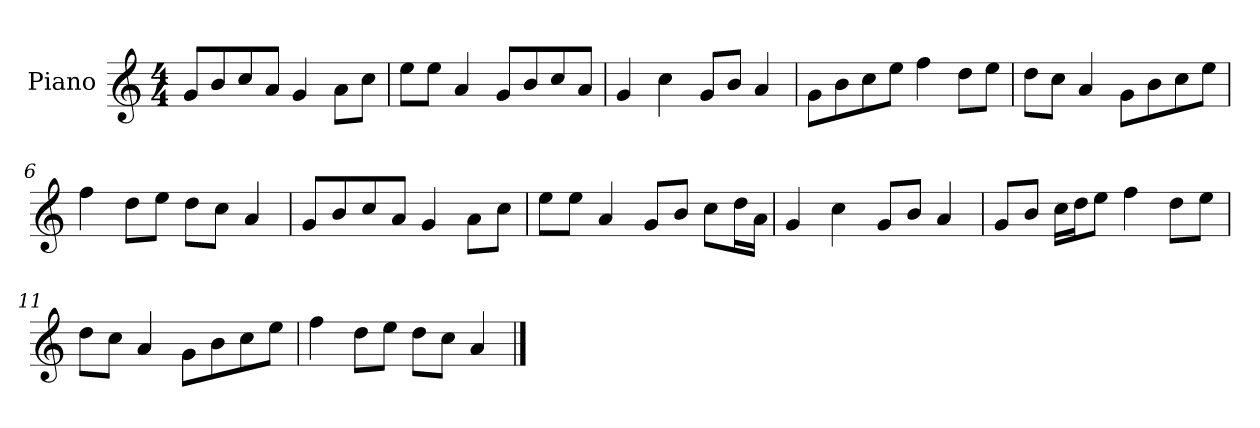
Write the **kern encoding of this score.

**kern
*part1
*staff1
*I"Piano
*I'P-no
*clefG2
*k[]
*M4/4
*MM90
=1
8g/L
8b/
8cc/
8a/J
4g/
8a\L
8cc\J
=2
8ee\L
8ee\J
4a/
8g/L
8b/
8cc/
8a/J
=3
4g/
4cc\
8g/L
8b/J
4a/
=4
8g\L
8b\
8cc\
8ee\J
4ff\
8dd\L
8ee\J
=5
8dd\L
8cc\J
4a/
8g\L
8b\
8cc\
8ee\J
=6
4ff\
8dd\L
8ee\J
8dd\L
8cc\J
4a/
!!LO:LB:g=z
=7
8g/L
8b/
8cc/
8a/J
4g/
8a\L
8cc\J
=8
8ee\L
8ee\J
4a/
8g/L
8b/J
8cc\L
16dd\L
16a\JJ
=9
4g/
4cc\
8g/L
8b/J
4a/
=10
8g/L
8b/J
16cc\LL
16dd\J
8ee\J
4ff\
8dd\L
8ee\J
=11
8dd\L
8cc\J
4a/
8g\L
8b\
8cc\
8ee\J
=12
4ff\
8dd\L
8ee\J
8dd\L
8cc\J
4a/
==
*-
